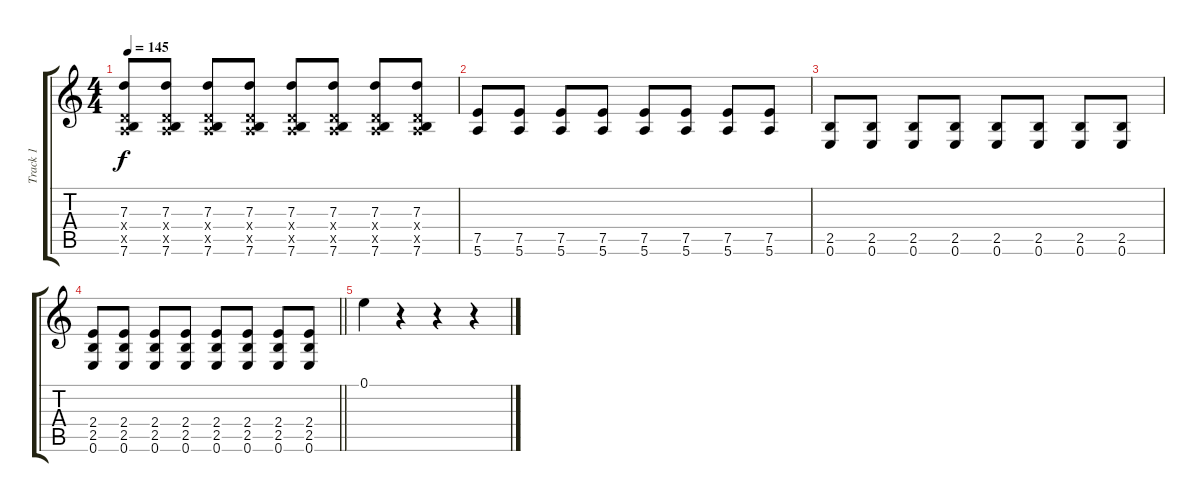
\track ("Track 1" "Track 1") {instrument overdrivenguitar}
\staff {score tabs}
\tuning (E4 B3 G3 D3 A2 E2) {hide}
\ts (4 4)
\tempo 145
\clef g2
\ks c
(7.3 0.4{x} 0.5{x} 7.6).8{dy f} (7.3 0.4{x} 0.5{x} 7.6).8 (7.3 0.4{x} 0.5{x} 7.6).8 (7.3 0.4{x} 0.5{x} 7.6).8 (7.3 0.4{x} 0.5{x} 7.6).8 (7.3 0.4{x} 0.5{x} 7.6).8 (7.3 0.4{x} 0.5{x} 7.6).8 (7.3 0.4{x} 0.5{x} 7.6).8 |
(7.5 5.6).8 (7.5 5.6).8 (7.5 5.6).8 (7.5 5.6).8 (7.5 5.6).8 (7.5 5.6).8 (7.5 5.6).8 (7.5 5.6).8 |
(2.5 0.6).8 (2.5 0.6).8 (2.5 0.6).8 (2.5 0.6).8 (2.5 0.6).8 (2.5 0.6).8 (2.5 0.6).8 (2.5 0.6).8 |
\barLineRight lightlight
(2.4 2.5 0.6).8 (2.4 2.5 0.6).8 (2.4 2.5 0.6).8 (2.4 2.5 0.6).8 (2.4 2.5 0.6).8 (2.4 2.5 0.6).8 (2.4 2.5 0.6).8 (2.4 2.5 0.6).8 |
0.1.4 r.4 r.4 r.4
